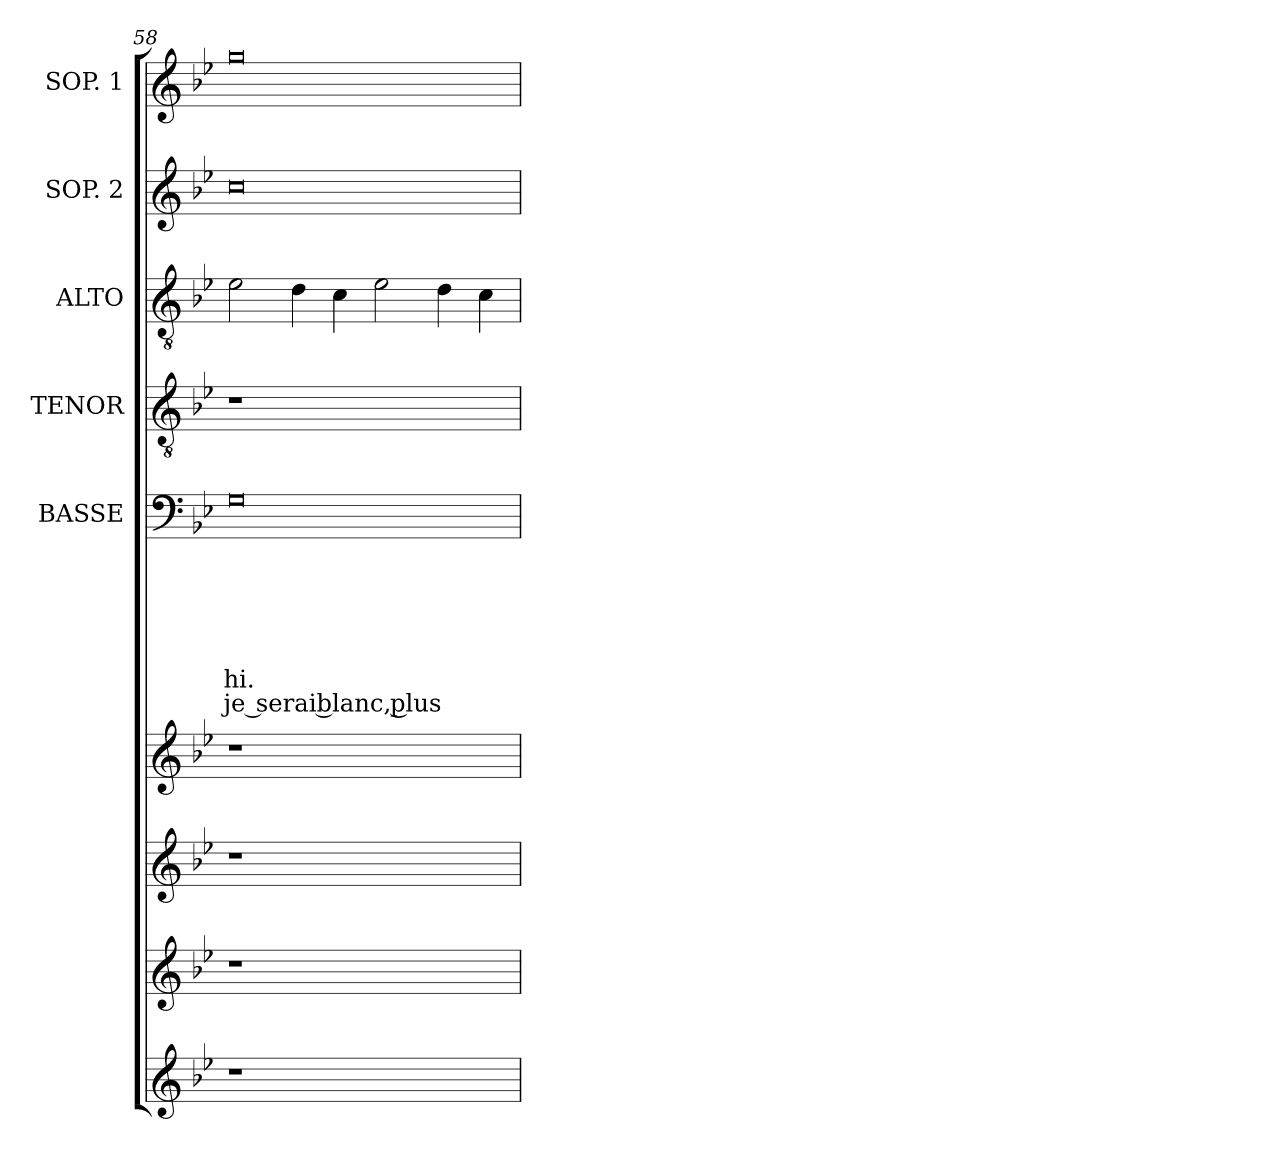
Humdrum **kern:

**kern	**kern	**kern	**kern	**kern	**text	**text	**text	**text	**text	**text	**text	**kern	**kern	**kern	**kern
*part9	*part8	*part7	*part6	*part5	*part5	*part5	*part5	*part5	*part5	*part5	*part5	*part4	*part3	*part2	*part1
*staff9	*staff8	*staff7	*staff6	*staff5	*staff5	*staff5	*staff5	*staff5	*staff5	*staff5	*staff5	*staff4	*staff3	*staff2	*staff1
*	*	*	*	*I"BASSE	*	*	*	*	*	*	*	*I"TENOR	*I"ALTO	*I"SOP. 2	*I"SOP. 1
*	*	*	*	*I'BAS.	*	*	*	*	*	*	*	*I'TEN.	*I'ALT.	*I'SOP. 2	*I'SOP. 1
*clefG2	*clefG2	*clefG2	*clefG2	*clefF4	*	*	*	*	*	*	*	*clefGv2	*clefGv2	*clefG2	*clefG2
*k[b-e-]	*k[b-e-]	*k[b-e-]	*k[b-e-]	*k[b-e-]	*	*	*	*	*	*	*	*k[b-e-]	*k[b-e-]	*k[b-e-]	*k[b-e-]
*B-:	*B-:	*B-:	*B-:	*B-:	*	*	*	*	*	*	*	*B-:	*B-:	*B-:	*B-:
=58	=58	=58	=58	=58	=58	=58	=58	=58	=58	=58	=58	=58	=58	=58	=58
!	!	!	!	!	!	!	!	!	!	!LO:LY:b:rj	!LO:LY:b:rj	!	!	!	!
1r	1r	1r	1r	0G	.	.	.	.	.	-hi.	je serai blanc, plus	1r	2e-\	0cc	0gg
.	.	.	.	.	.	.	.	.	.	.	.	.	4d\	.	.
.	.	.	.	.	.	.	.	.	.	.	.	.	4c\	.	.
1ryy	1ryy	1ryy	1ryy	.	.	.	.	.	.	.	.	1ryy	2e-\	.	.
.	.	.	.	.	.	.	.	.	.	.	.	.	4d\	.	.
.	.	.	.	.	.	.	.	.	.	.	.	.	4c\	.	.
=	=	=	=	=	=	=	=	=	=	=	=	=	=	=	=
*-	*-	*-	*-	*-	*-	*-	*-	*-	*-	*-	*-	*-	*-	*-	*-
